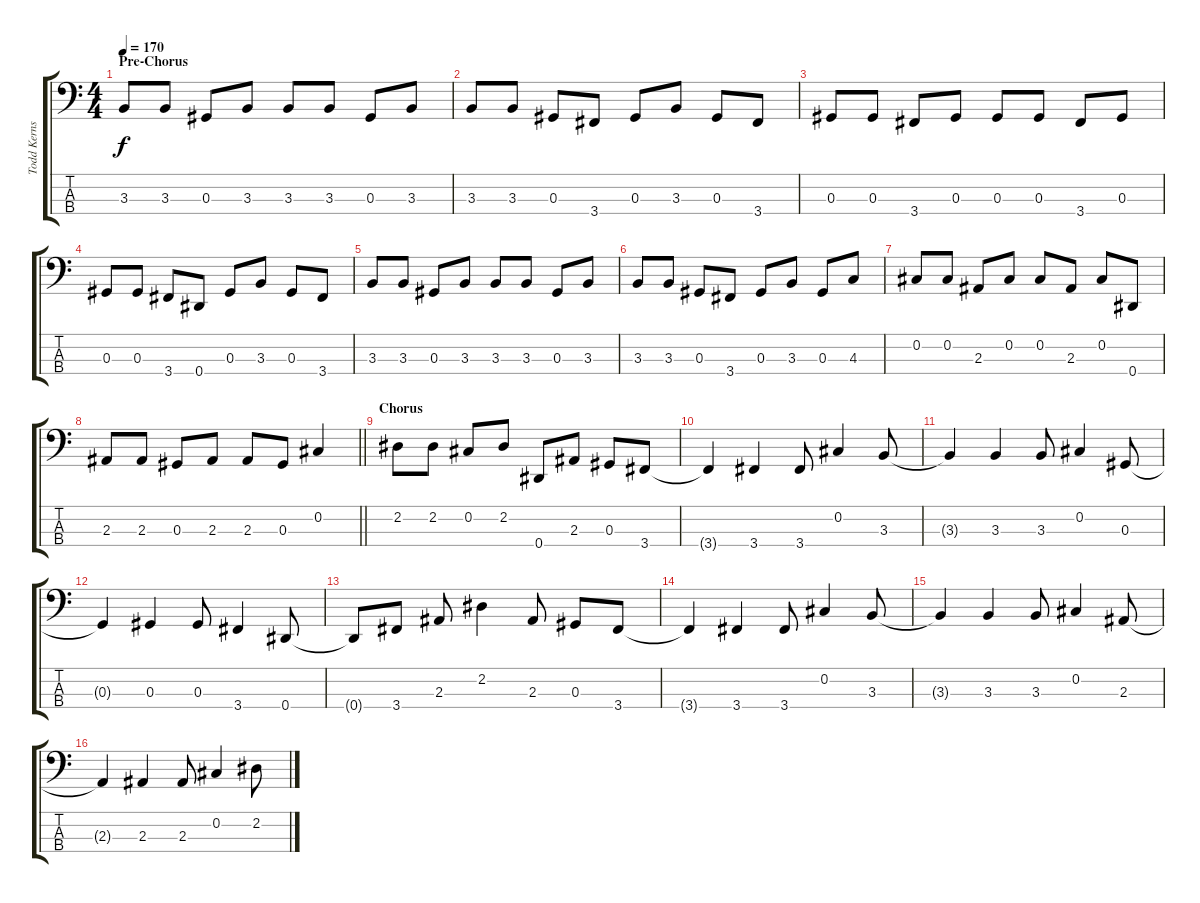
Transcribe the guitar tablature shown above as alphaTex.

\track ("Todd Kerns" "Todd Kerns") {instrument electricbasspick}
\staff {score tabs}
\tuning (Gb2 Db2 Ab1 Eb1) {hide}
\ts (4 4)
\section ("" "Pre-Chorus")
\tempo 170
\clef f4
\ks c
3.3.8{dy f} 3.3.8 0.3.8 3.3.8 3.3.8 3.3.8 0.3.8 3.3.8 |
3.3.8 3.3.8 0.3.8 3.4.8 0.3.8 3.3.8 0.3.8 3.4.8 |
0.3.8 0.3.8 3.4.8 0.3.8 0.3.8 0.3.8 3.4.8 0.3.8 |
0.3.8 0.3.8 3.4.8 0.4.8 0.3.8 3.3.8 0.3.8 3.4.8 |
3.3.8 3.3.8 0.3.8 3.3.8 3.3.8 3.3.8 0.3.8 3.3.8 |
3.3.8 3.3.8 0.3.8 3.4.8 0.3.8 3.3.8 0.3.8 4.3.8 |
0.2.8 0.2.8 2.3.8 0.2.8 0.2.8 2.3.8 0.2.8 0.4.8 |
\barLineRight lightlight
2.3.8 2.3.8 0.3.8 2.3.8 2.3.8 0.3.8 0.2.4 |
\section ("" "Chorus")
2.2.8 2.2.8 0.2.8 2.2.8 0.4.8 2.3.8 0.3.8 3.4.8 |
3.4{t}.4 3.4.4 3.4.8 0.2.4 3.3.8 |
3.3{t}.4 3.3.4 3.3.8 0.2.4 0.3.8 |
0.3{t}.4 0.3.4 0.3.8 3.4.4 0.4.8 |
0.4{t}.8 3.4.8 2.3.8 2.2.4 2.3.8 0.3.8 3.4.8 |
3.4{t}.4 3.4.4 3.4.8 0.2.4 3.3.8 |
3.3{t}.4 3.3.4 3.3.8 0.2.4 2.3.8 |
2.3{t}.4 2.3.4 2.3.8 0.2.4 2.2.8
